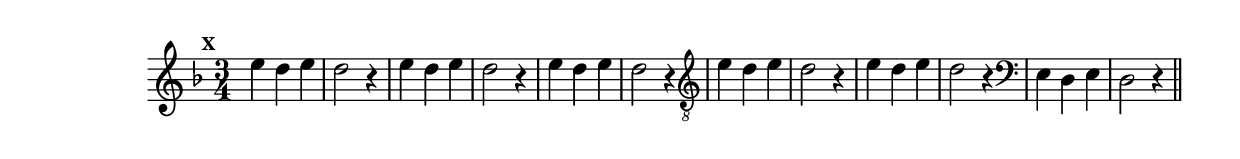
%% -*- coding: utf-8 -*-
\version "2.12.1"

%% \header { texidoc="Perguntas e Respostas"}

\relative c'' {

  \override Staff.TimeSignature #'style = #'()
  \time 3/4 
  \override Score.BarNumber #'transparent = ##t
  \override Score.RehearsalMark #'font-size = #-2
  \override Score.BarNumber #'transparent = ##t
  \set Score.markFormatter = #format-mark-numbers
  \key d \minor

  \mark 23

  %% CAVAQUINHO - BANJO
  \tag #'cv {
    e4 d e | d2 r4 
  }

  %% BANDOLIM
  \tag #'bd {
    e4 d e | d2 r4 
  }

  %% VIOLA
  \tag #'va {
    e4 d e | d2 r4 
  }

  %% VIOLÃO TENOR
  \tag #'vt {
    \clef "G_8"
    e,4 d e | d2 r4                
  }

  %% VIOLÃO
  \tag #'vi {
    \clef "G_8"
    e4 d e | d2 r4 
  }

  %% BAIXO - BAIXOLÃO
  \tag #'bx {
    \clef bass
    e,4 d e | d2 r4                 
  }


  %% END DOCUMENT
  \bar "||"
}
